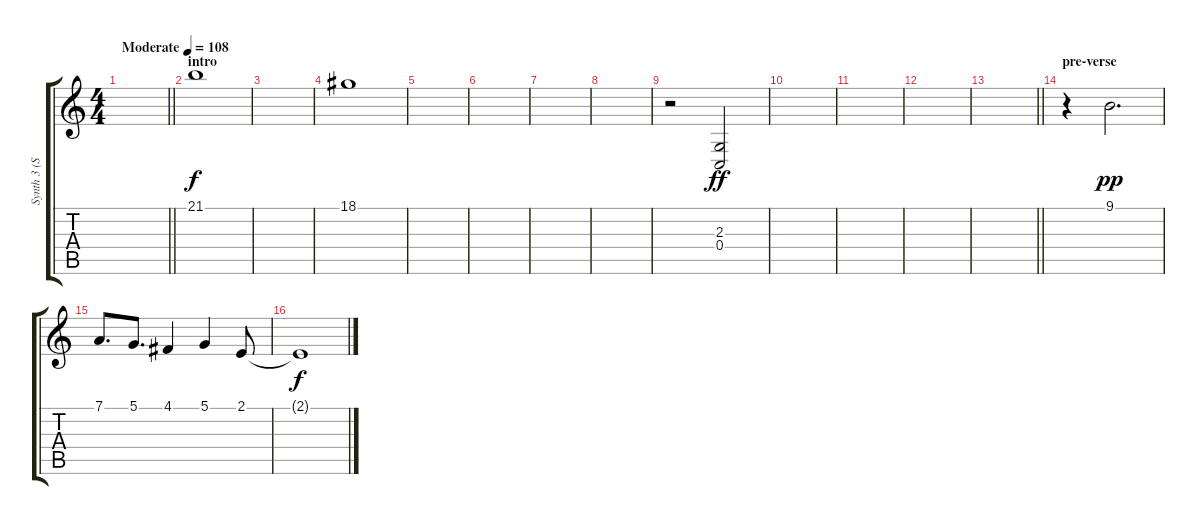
\track ("Synth 3 (Semple)" "Synth 3 (S") {instrument musicbox}
\staff {score tabs}
\tuning (D4 A3 F3 C3 G2 C2) {hide}
\ts (4 4)
\tempo (108 "Moderate")
\clef g2
\barLineRight lightlight
\ks c
|
\section ("" "intro")
21.1.1 |
|
18.1.1 |
|
|
|
|
r.2 (2.3 0.4).2{dy ff instrument reversecymbal} |
|
|
|
\barLineRight lightlight
|
\section ("" "pre-verse")
r.4{instrument violin} 9.1.2{d dy pp} |
7.1.8{d} 5.1.8{d} 4.1.4 5.1.4 2.1.8 |
2.1{t}.1{dy f}
